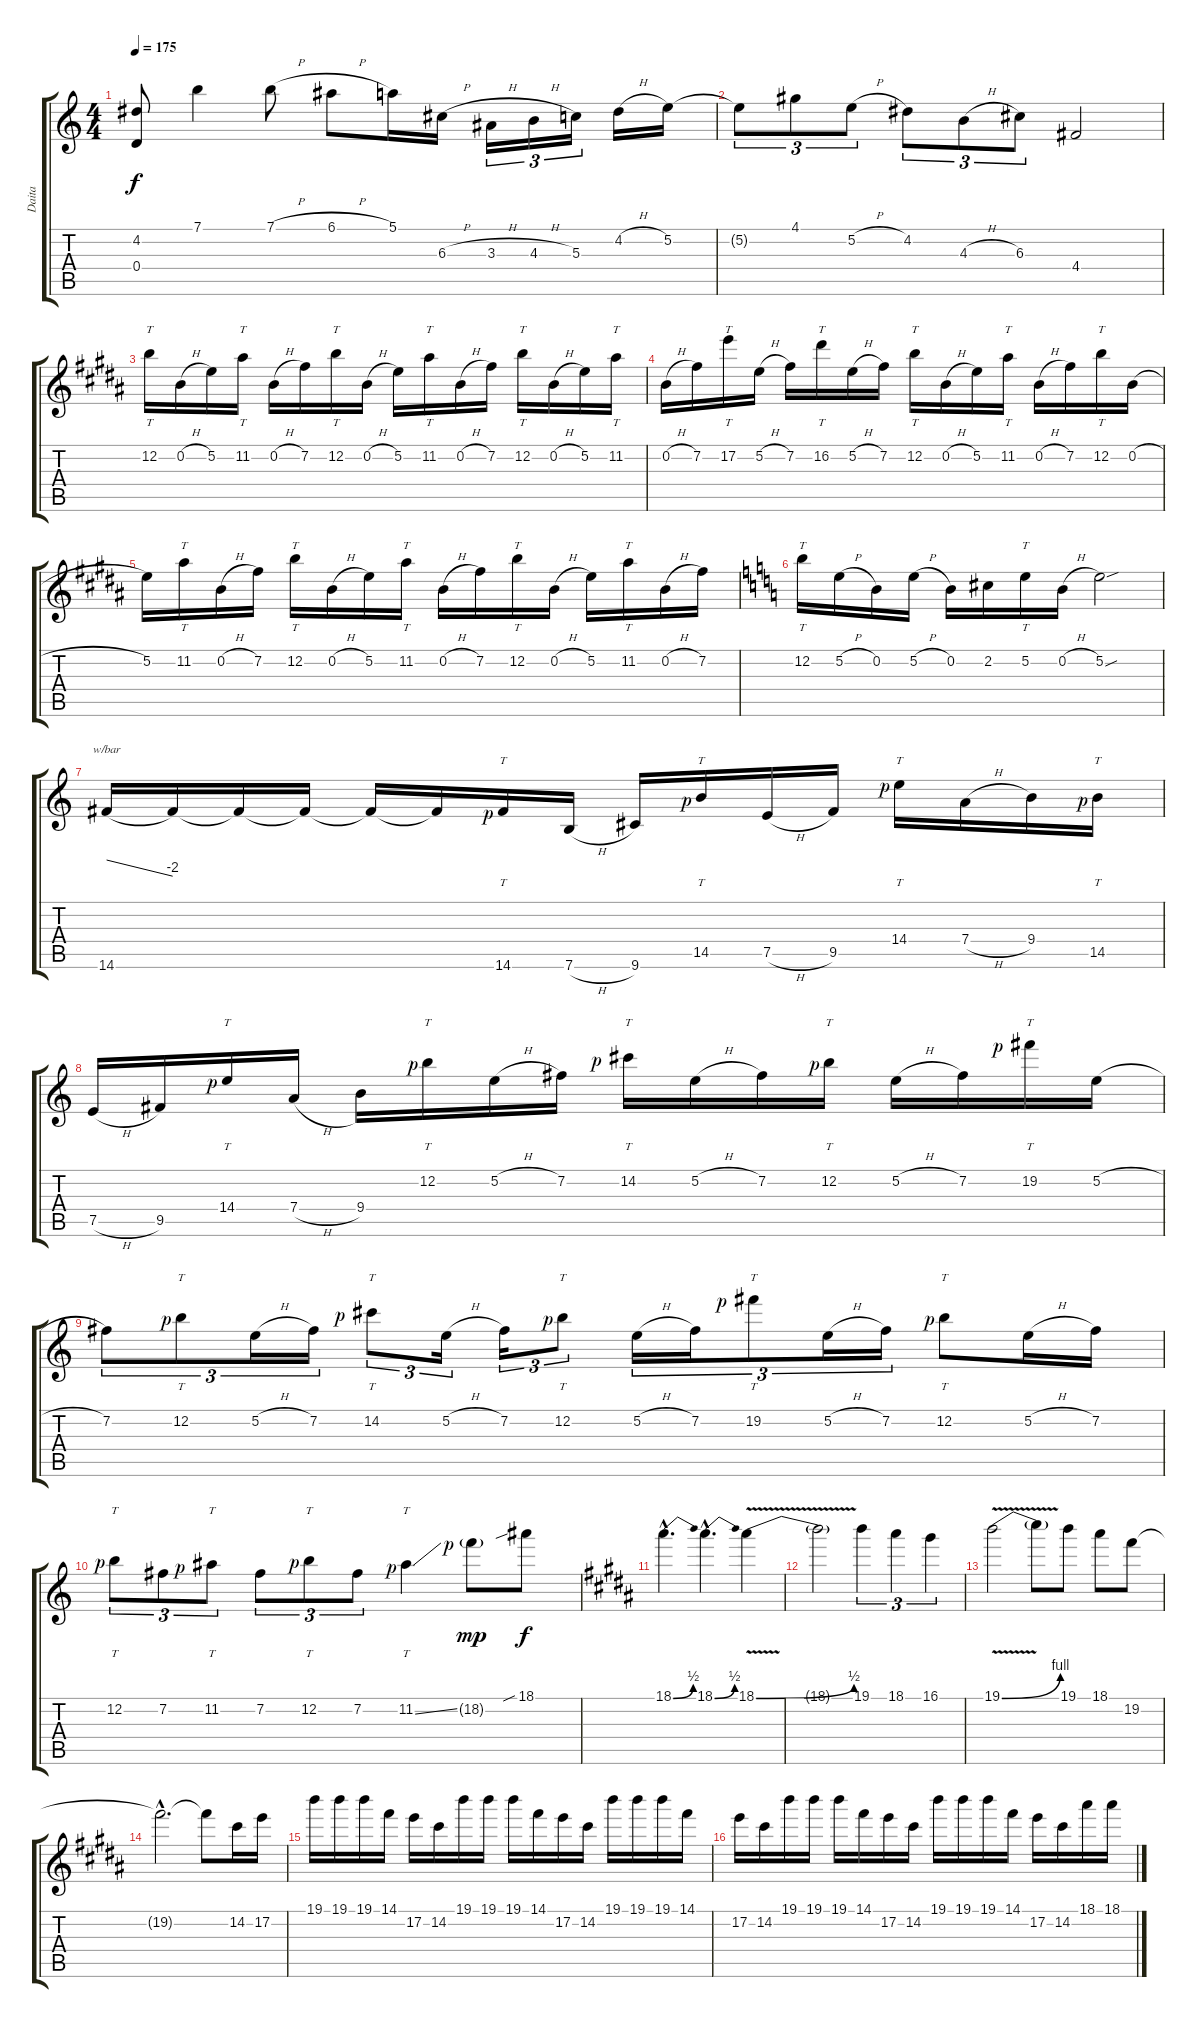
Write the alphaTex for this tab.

\track ("Daita" "Daita") {instrument distortionguitar}
\staff {score tabs}
\tuning (E4 B3 G3 D3 A2 E2) {hide}
\ts (4 4)
\tempo 175
\clef g2
\ks c
(4.2{t} 0.4).8{dy f} 7.1.4 7.1{h}.8 6.1{h}.8 5.1.16 6.3{h}.16 3.3{h}.16{tu (3 2)} 4.3{h}.16{tu (3 2)} 5.3.16{tu (3 2)} 4.2{h}.16 5.2.16 |
5.2{t}.8{tu (3 2)} 4.1.8{tu (3 2)} 5.2{h}.8{tu (3 2)} 4.2.8{tu (3 2)} 4.3{h}.8{tu (3 2)} 6.3.8{tu (3 2)} 4.4.2 |
\ks b
12.2.16{tt} 0.2{h}.16 5.2.16 11.2.16{tt} 0.2{h}.16 7.2.16 12.2.16{tt} 0.2{h}.16 5.2.16 11.2.16{tt} 0.2{h}.16 7.2.16 12.2.16{tt} 0.2{h}.16 5.2.16 11.2.16{tt} |
0.2{h}.16 7.2.16 17.2.16{tt} 5.2{h}.16 7.2.16 16.2.16{tt} 5.2{h}.16 7.2.16 12.2.16{tt} 0.2{h}.16 5.2.16 11.2.16{tt} 0.2{h}.16 7.2.16 12.2.16{tt} 0.2{h}.16 |
5.2.16 11.2.16{tt} 0.2{h}.16 7.2.16 12.2.16{tt} 0.2{h}.16 5.2.16 11.2.16{tt} 0.2{h}.16 7.2.16 12.2.16{tt} 0.2{h}.16 5.2.16 11.2.16{tt} 0.2{h}.16 7.2.16 |
\ks c
12.2.16{tt} 5.2{h}.16 0.2.16 5.2{h}.16 0.2.16 2.2.16 5.2.16{tt} 0.2{h}.16 5.2{sou}.2 |
14.6.16{tbe (dive default 0 0 60 -8)} 14.6{t}.16 14.6{t}.16 14.6{t}.16 14.6{t}.16 14.6{t}.16 14.6{rf 1}.16{tt} 7.6{h}.16 9.6.16 14.5{rf 1}.16{tt} 7.5{h}.16 9.5.16 14.4{rf 1}.16{tt} 7.4{h}.16 9.4.16 14.5{rf 1}.16{tt} |
7.5{h}.16 9.5.16 14.4{rf 1}.16{tt} 7.4{h}.16 9.4.16 12.2{rf 1}.16{tt} 5.2{h}.16 7.2.16 14.2{rf 1}.16{tt} 5.2{h}.16 7.2.16 12.2{rf 1}.16{tt} 5.2{h}.16 7.2.16 19.2{rf 1}.16{tt} 5.2{h}.16 |
7.2.8{tu (3 2)} 12.2{rf 1}.8{tt tu (3 2)} 5.2{h}.16{tu (3 2)} 7.2.16{tu (3 2)} 14.2{rf 1}.8{tt tu (3 2)} 5.2{h}.16{tu (3 2)} 7.2.16{tu (3 2)} 12.2{rf 1}.8{tt tu (3 2)} 5.2{h}.16{tu (3 2)} 7.2.16{tu (3 2)} 19.2{rf 1}.8{tt tu (3 2)} 5.2{h}.16{tu (3 2)} 7.2.16{tu (3 2)} 12.2{rf 1}.8{tt} 5.2{h}.16 7.2.16 |
12.2{rf 1}.8{tt tu (3 2)} 7.2.8{tu (3 2)} 11.2{rf 1}.8{tt tu (3 2)} 7.2.8{tu (3 2)} 12.2{rf 1}.8{tt tu (3 2)} 7.2.8{tu (3 2)} 11.2{ss rf 1}.4{tt} 18.2{g rf 1}.8{dy mp} 18.1{sib}.8{dy f} |
\ks b
18.1{be (bend 0 0 60 2) hac}.4{d} 18.1{be (bend 0 0 60 2) hac}.4{d} 18.1{be (bend 0 0 60 2) v}.4 |
18.1{t}.2 19.1.4{tu (3 2)} 18.1.4{tu (3 2)} 16.1.4{tu (3 2)} |
19.1{be (bend 0 0 60 4) v}.2 19.1{t}.8 19.1.8 18.1.8 19.2.8 |
19.2{hac t}.2{d} 19.2{t}.8 14.2.16 17.2.16 |
19.1.16 19.1.16 19.1.16 14.1.16 17.2.16 14.2.16 19.1.16 19.1.16 19.1.16 14.1.16 17.2.16 14.2.16 19.1.16 19.1.16 19.1.16 14.1.16 |
17.2.16 14.2.16 19.1.16 19.1.16 19.1.16 14.1.16 17.2.16 14.2.16 19.1.16 19.1.16 19.1.16 14.1.16 17.2.16 14.2.16 18.1.16 18.1.16
